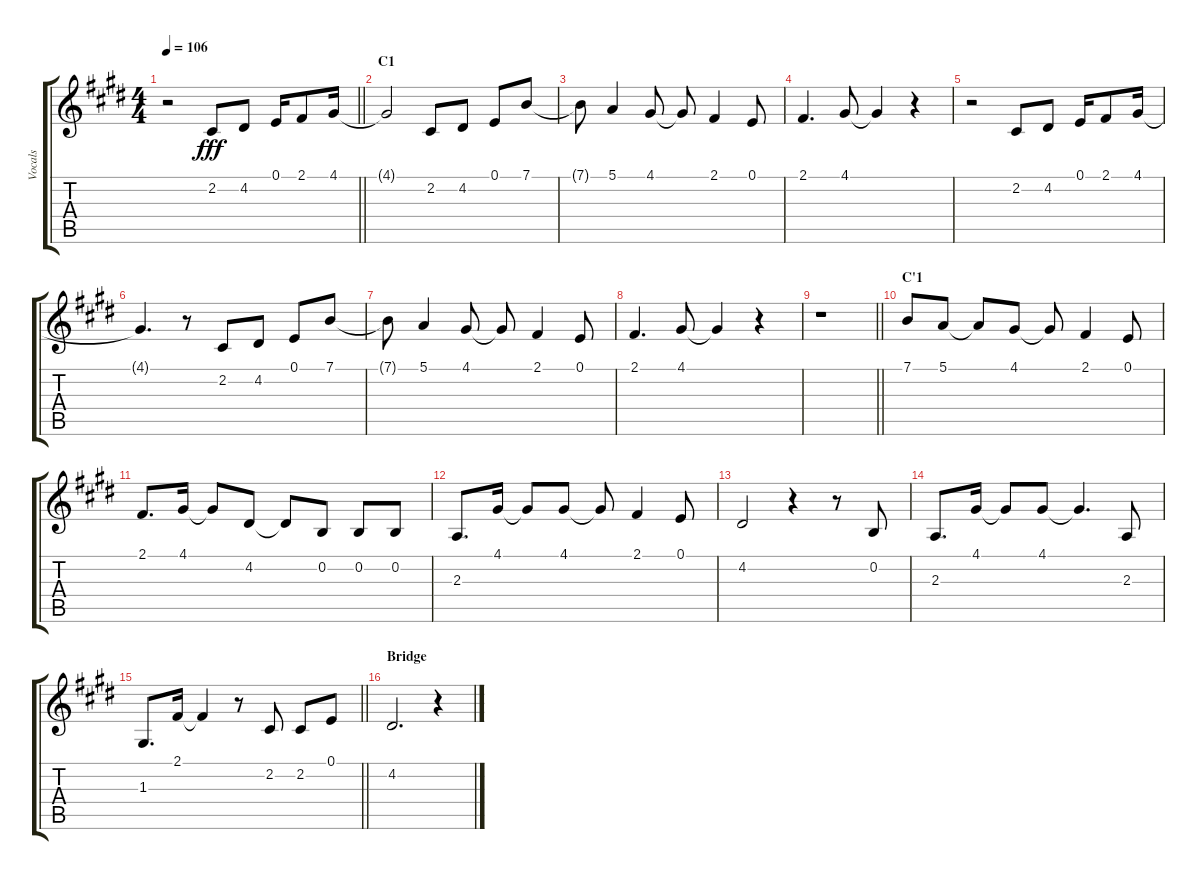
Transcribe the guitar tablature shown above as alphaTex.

\track ("Vocals" "Vocals") {instrument voiceoohs}
\staff {score tabs}
\tuning (E4 B3 G3 D3 A2 E2) {hide}
\ts (4 4)
\tempo 106
\clef g2
\barLineRight lightlight
\ks e
r.2{dy fff} 2.2.8 4.2.8 0.1.16 2.1.8 4.1.16 |
\section ("" "C1")
4.1{t}.2 2.2.8 4.2.8 0.1.8 7.1.8 |
7.1{t}.8 5.1.4 4.1.8 4.1{t}.8 2.1.4 0.1.8 |
2.1.4{d} 4.1.8 4.1{t}.4 r.4 |
r.2 2.2.8 4.2.8 0.1.16 2.1.8 4.1.16 |
4.1{t}.4{d} r.8 2.2.8 4.2.8 0.1.8 7.1.8 |
7.1{t}.8 5.1.4 4.1.8 4.1{t}.8 2.1.4 0.1.8 |
2.1.4{d} 4.1.8 4.1{t}.4 r.4 |
\barLineRight lightlight
r.1 |
\section ("" "C'1")
7.1.8 5.1.8 5.1{t}.8 4.1.8 4.1{t}.8 2.1.4 0.1.8 |
2.1.8{d} 4.1.16 4.1{t}.8 4.2.8 4.2{t}.8 0.2.8 0.2.8 0.2.8 |
2.3.8{d} 4.1.16 4.1{t}.8 4.1.8 4.1{t}.8 2.1.4 0.1.8 |
4.2.2 r.4 r.8 0.2.8 |
2.3.8{d} 4.1.16 4.1{t}.8 4.1.8 4.1{t}.4{d} 2.3.8 |
\barLineRight lightlight
1.3.8{d} 2.1.16 2.1{t}.4 r.8 2.2.8 2.2.8 0.1.8 |
\section ("" "Bridge")
4.2.2{d} r.4
